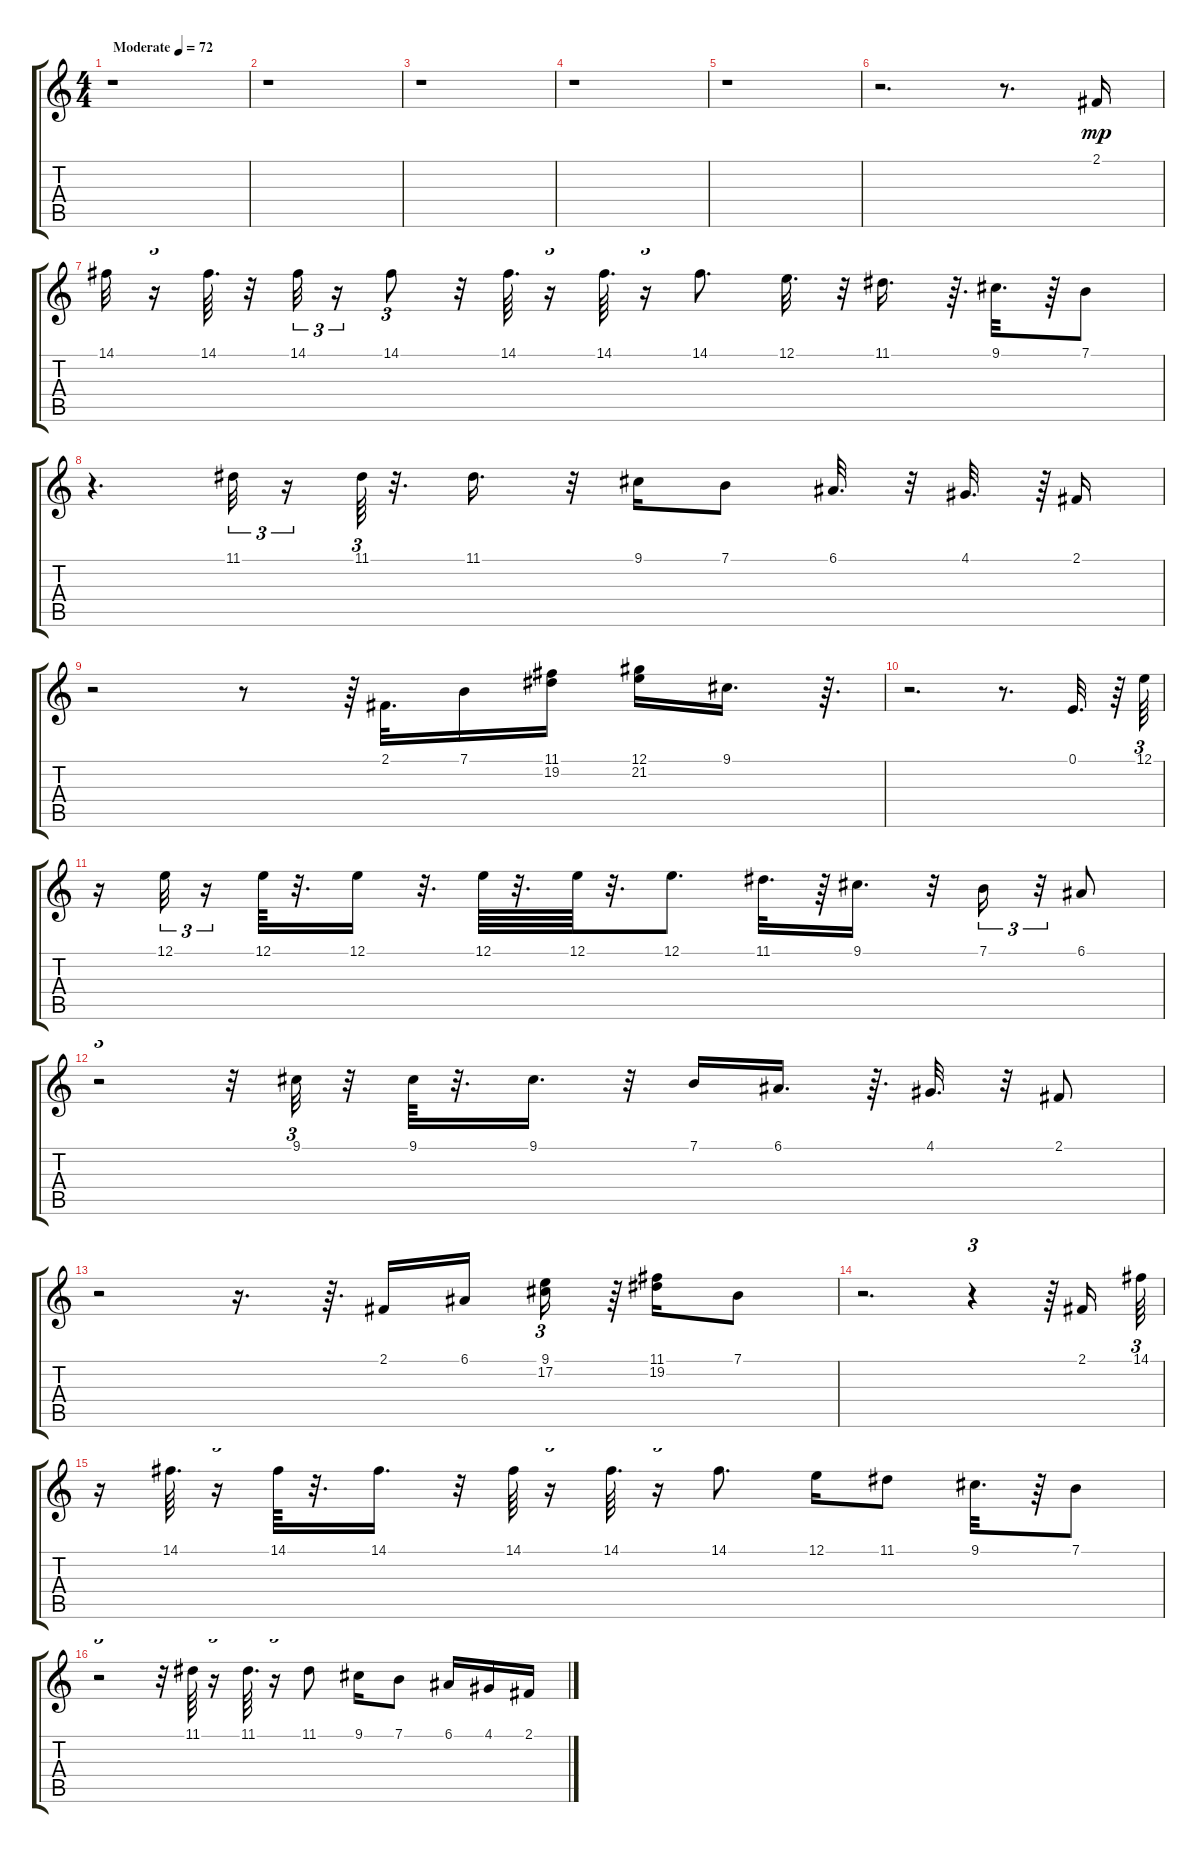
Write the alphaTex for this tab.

\track "" {instrument panflute}
\staff {score tabs}
\tuning (E4 B3 G3 D3 A2 E2) {hide}
\ts (4 4)
\tempo (72 "Moderate")
\clef g2
\ks c
r.1{dy mp instrument panflute} |
r.1 |
r.1 |
r.1 |
r.1 |
r.2{d} r.8{d} 2.1.16 |
14.1.32 r.16{tu (3 2)} 14.1.64{d} r.32 14.1.32{tu (3 2)} r.16{tu (3 2)} 14.1.8{tu (3 2)} r.32 14.1.64{d} r.16{tu (3 2)} 14.1.64{d} r.16{tu (3 2)} 14.1.8{d} 12.1.32{d} r.32{tu (3 2)} 11.1.16{d} r.64{d} 9.1.32{d} r.64 7.1.8 |
r.4{d} 11.1.32{tu (3 2)} r.16{tu (3 2)} 11.1.64{tu (3 2)} r.32{d} 11.1.16{d} r.32 9.1.16 7.1.8 6.1.32{d} r.32{tu (3 2)} 4.1.32{d} r.64{tu (3 2)} 2.1.16 |
r.2 r.8 r.64{tu (3 2)} 2.1.32{d} 7.1.16 (11.1 19.2).16 (12.1 21.2).16 9.1.16{d} r.64{d} |
r.2{d} r.8{d} 0.1.32{d} r.64 12.1.64{tu (3 2)} |
r.16 12.1.32{tu (3 2)} r.16{tu (3 2)} 12.1.64 r.32{d} 12.1.16 r.32{d} 12.1.64 r.32{d} 12.1.64 r.32{d} 12.1.8{d} 11.1.32{d} r.64 9.1.16{d} r.32 7.1.16{tu (3 2)} r.32{tu (3 2)} 6.1.8 |
r.2{tu (3 2)} r.32 9.1.32{tu (3 2)} r.32 9.1.64 r.32{d} 9.1.16{d} r.32 7.1.16 6.1.16{d} r.64{d} 4.1.32{d} r.32{tu (3 2)} 2.1.8 |
r.2 r.16{d} r.64{d} 2.1.16 6.1.16 (9.1 17.2).16{tu (3 2)} r.64 (11.1 19.2).16 7.1.8 |
r.2{d} r.4{tu (3 2)} r.64 2.1.16 14.1.64{tu (3 2)} |
r.16 14.1.64{d} r.16{tu (3 2)} 14.1.64 r.32{d} 14.1.16{d} r.32 14.1.64 r.16{tu (3 2)} 14.1.64{d} r.16{tu (3 2)} 14.1.8{d} 12.1.16 11.1.8 9.1.32{d} r.64 7.1.8 |
r.2{tu (3 2)} r.32 11.1.64 r.16{tu (3 2)} 11.1.64{d} r.16{tu (3 2)} 11.1.8 9.1.16 7.1.8 6.1.16 4.1.16 2.1.16
